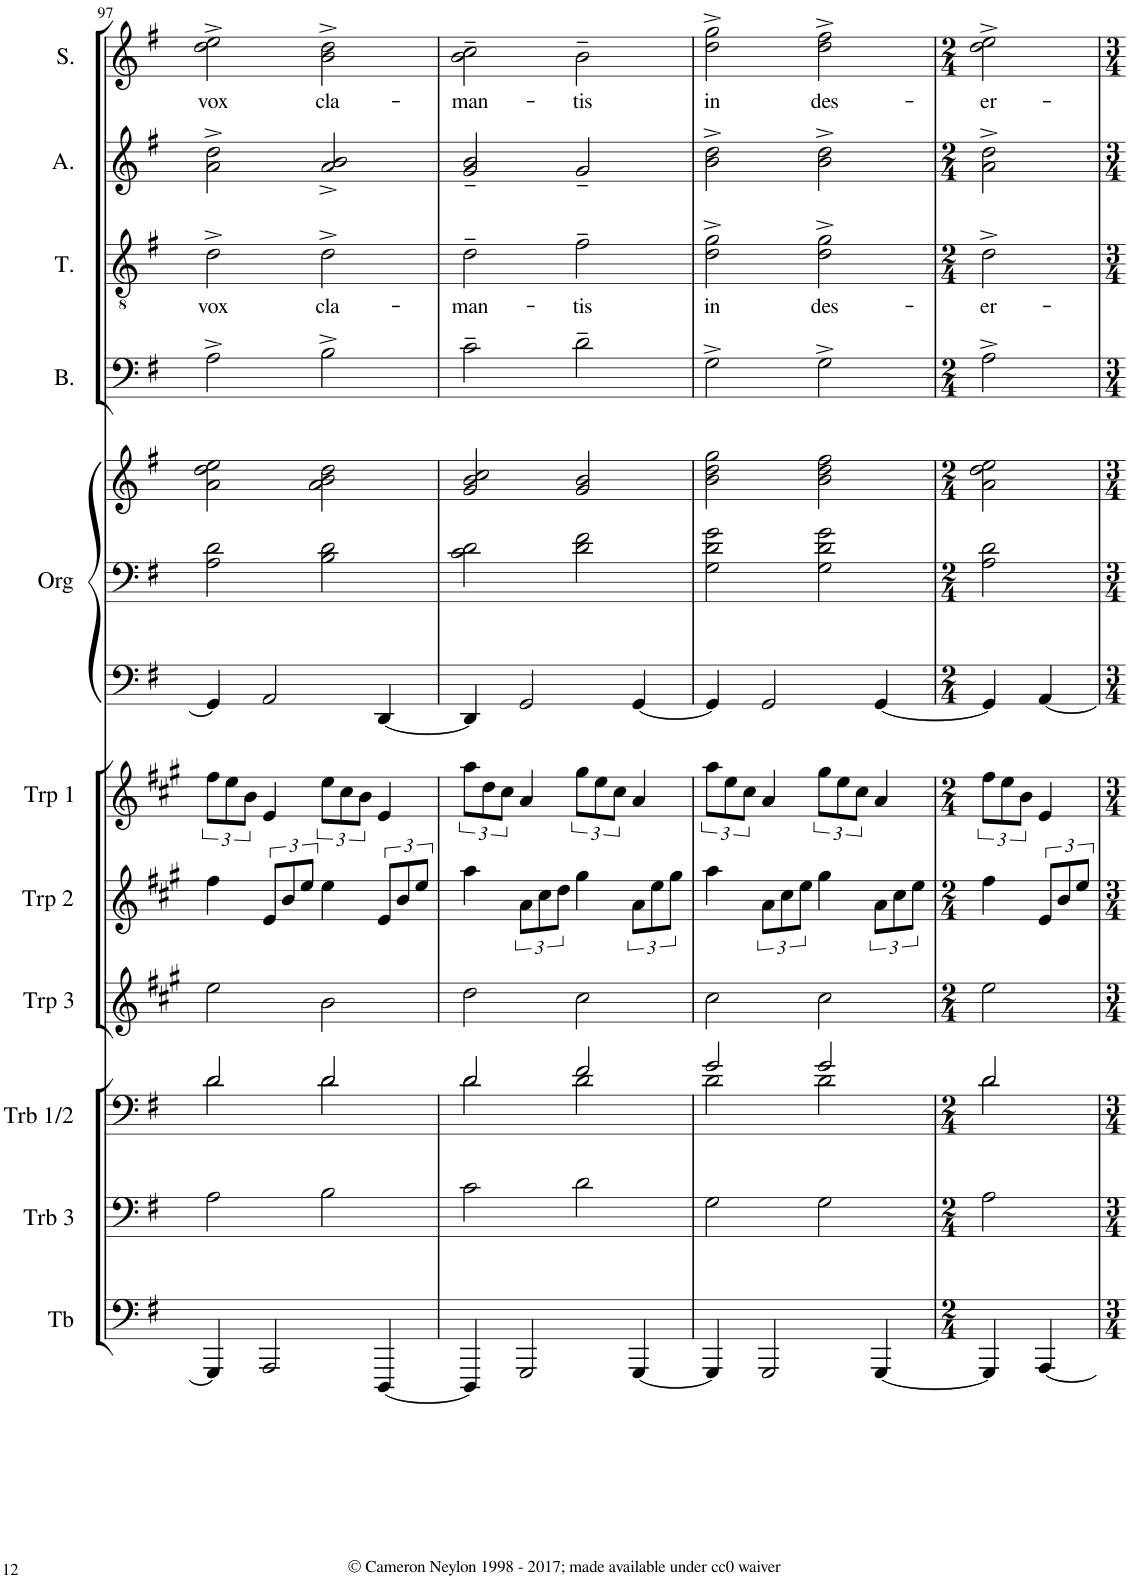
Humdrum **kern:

**kern	**kern	**kern	**kern	**kern	**kern	**kern	**kern	**kern	**kern	**kern	**text	**kern	**kern	**text
*part11	*part10	*part9	*part8	*part7	*part6	*part5	*part5	*part5	*part4	*part3	*part3	*part2	*part1	*part1
*staff13	*staff12	*staff11	*staff10	*staff9	*staff8	*staff7	*staff6	*staff5	*staff4	*staff3	*staff3	*staff2	*staff1	*staff1
*I"Tuba	*I"Trombone 3	*I"Trombone 1 &amp; 2	*I"Trumpet 3	*I"Trumpet 2	*I"Trumpet 1	*I"Organ	*	*	*I"Bass	*I"Tenor	*	*I"Alto	*I"Soprano	*
*I'Tb	*I'Trb 3	*I'Trb 1/2	*I'Trp 3	*I'Trp 2	*I'Trp 1	*I'Org	*	*	*I'B.	*I'T.	*	*I'A.	*I'S.	*
!!LO:PB:g=z
*clefF4	*clefF4	*clefF4	*clefG2	*clefG2	*clefG2	*clefF4	*clefF4	*clefG2	*clefF4	*clefGv2	*	*clefG2	*clefG2	*
*	*	*	*Trd1c2	*Trd1c2	*Trd1c2	*	*	*	*	*	*	*	*	*
*k[f#]	*k[f#]	*k[f#]	*k[f#c#g#]	*k[f#c#g#]	*k[f#c#g#]	*k[f#]	*k[f#]	*k[f#]	*k[f#]	*k[f#]	*	*k[f#]	*k[f#]	*
*G:	*G:	*G:	*A:	*A:	*A:	*G:	*G:	*G:	*G:	*G:	*	*G:	*G:	*
*M4/4	*M4/4	*M4/4	*M4/4	*M4/4	*M4/4	*M4/4	*M4/4	*M4/4	*M4/4	*M4/4	*	*M4/4	*M4/4	*
=97	=97	=97	=97	=97	=97	=97	=97	=97	=97	=97	=97	=97	=97	=97
*	*	*^	*	*	*	*	*	*	*	*	*	*	*	*
!	!	!	!	!	!	!	!	!	!	!	!	!LO:LY:b	!	!	!LO:LY:b
4GGG/]	2A\	2d/	2d\	2ee\	4ff#\	12ff#\L	4GG/]	2A\ 2d\	2a\ 2dd\ 2ee\	2A^\	2d^\	vox	2a\^ 2dd\^	2dd\^ 2ee\^	vox
.	.	.	.	.	.	12ee\	.	.	.	.	.	.	.	.	.
.	.	.	.	.	.	12b\J	.	.	.	.	.	.	.	.	.
2AAA/	.	.	.	.	12e/L	4e/	2AA/	.	.	.	.	.	.	.	.
.	.	.	.	.	12b/	.	.	.	.	.	.	.	.	.	.
.	.	.	.	.	12ee/J	.	.	.	.	.	.	.	.	.	.
!	!	!	!	!	!	!	!	!	!	!	!	!LO:LY:b	!	!	!LO:LY:b
.	2B\	2d/	2d\	2b\	4ee\	12ee\L	.	2B\ 2d\	2a\ 2b\ 2dd\	2B^\	2d^\	cla-	2a/^ 2b/^	2b\^ 2dd\^	cla-
.	.	.	.	.	.	12cc#\	.	.	.	.	.	.	.	.	.
.	.	.	.	.	.	12b\J	.	.	.	.	.	.	.	.	.
[4DDD/	.	.	.	.	12e/L	4e/	[4DD/	.	.	.	.	.	.	.	.
.	.	.	.	.	12b/	.	.	.	.	.	.	.	.	.	.
.	.	.	.	.	12ee/J	.	.	.	.	.	.	.	.	.	.
=98	=98	=98	=98	=98	=98	=98	=98	=98	=98	=98	=98	=98	=98	=98	=98
!	!	!	!	!	!	!	!	!	!	!	!	!LO:LY:b	!	!	!LO:LY:b
4DDD/]	2c\	2d/	2d\	2dd\	4aa\	12aa\L	4DD/]	2c\ 2d\	2g/ 2b/ 2cc/	2c~\	2d~\	-man-	2g/~ 2b/~	2b\~ 2cc\~	-man-
.	.	.	.	.	.	12dd\	.	.	.	.	.	.	.	.	.
.	.	.	.	.	.	12cc#\J	.	.	.	.	.	.	.	.	.
2GGG/	.	.	.	.	12a\L	4a/	2GG/	.	.	.	.	.	.	.	.
.	.	.	.	.	12cc#\	.	.	.	.	.	.	.	.	.	.
.	.	.	.	.	12dd\J	.	.	.	.	.	.	.	.	.	.
!	!	!	!	!	!	!	!	!	!	!	!	!LO:LY:b	!	!	!LO:LY:b
.	2d\	2f#/	2d\	2cc#\	4gg#\	12gg#\L	.	2d\ 2f#\	2g/ 2b/	2d~\	2f#~\	-tis	2g~/	2b~\	-tis
.	.	.	.	.	.	12ee\	.	.	.	.	.	.	.	.	.
.	.	.	.	.	.	12cc#\J	.	.	.	.	.	.	.	.	.
[4GGG/	.	.	.	.	12a\L	4a/	[4GG/	.	.	.	.	.	.	.	.
.	.	.	.	.	12ee\	.	.	.	.	.	.	.	.	.	.
.	.	.	.	.	12gg#\J	.	.	.	.	.	.	.	.	.	.
=99	=99	=99	=99	=99	=99	=99	=99	=99	=99	=99	=99	=99	=99	=99	=99
!	!	!	!	!	!	!	!	!	!	!	!	!LO:LY:b	!	!	!LO:LY:b
4GGG/]	2G\	2g/	2d\	2cc#\	4aa\	12aa\L	4GG/]	2G\ 2d\ 2g\	2b\ 2dd\ 2gg\	2G^\	2d\^ 2g\^	in	2b\^ 2dd\^	2dd\^ 2gg\^	in
.	.	.	.	.	.	12ee\	.	.	.	.	.	.	.	.	.
.	.	.	.	.	.	12cc#\J	.	.	.	.	.	.	.	.	.
2GGG/	.	.	.	.	12a\L	4a/	2GG/	.	.	.	.	.	.	.	.
.	.	.	.	.	12cc#\	.	.	.	.	.	.	.	.	.	.
.	.	.	.	.	12ee\J	.	.	.	.	.	.	.	.	.	.
!	!	!	!	!	!	!	!	!	!	!	!	!LO:LY:b	!	!	!LO:LY:b
.	2G\	2g/	2d\	2cc#\	4gg#\	12gg#\L	.	2G\ 2d\ 2g\	2b\ 2dd\ 2ff#\	2G^\	2d\^ 2g\^	des-	2b\^ 2dd\^	2dd\^ 2ff#\^	des-
.	.	.	.	.	.	12ee\	.	.	.	.	.	.	.	.	.
.	.	.	.	.	.	12cc#\J	.	.	.	.	.	.	.	.	.
[4GGG/	.	.	.	.	12a\L	4a/	[4GG/	.	.	.	.	.	.	.	.
.	.	.	.	.	12cc#\	.	.	.	.	.	.	.	.	.	.
.	.	.	.	.	12ee\J	.	.	.	.	.	.	.	.	.	.
=100	=100	=100	=100	=100	=100	=100	=100	=100	=100	=100	=100	=100	=100	=100	=100
*M2/4	*M2/4	*M2/4	*	*M2/4	*M2/4	*M2/4	*M2/4	*M2/4	*M2/4	*M2/4	*M2/4	*	*M2/4	*M2/4	*
!	!	!	!	!	!	!	!	!	!	!	!	!LO:LY:b	!	!	!LO:LY:b
4GGG/]	2A\	2d/	2d\	2ee\	4ff#\	12ff#\L	4GG/]	2A\ 2d\	2a\ 2dd\ 2ee\	2A^\	2d^\	-er-	2a\^ 2dd\^	2dd\^ 2ee\^	-er-
.	.	.	.	.	.	12ee\	.	.	.	.	.	.	.	.	.
.	.	.	.	.	.	12b\J	.	.	.	.	.	.	.	.	.
[4AAA/	.	.	.	.	12e/L	4e/	[4AA/	.	.	.	.	.	.	.	.
.	.	.	.	.	12b/	.	.	.	.	.	.	.	.	.	.
.	.	.	.	.	12ee/J	.	.	.	.	.	.	.	.	.	.
*	*	*v	*v	*	*	*	*	*	*	*	*	*	*	*	*
=	=	=	=	=	=	=	=	=	=	=	=	=	=	=
*-	*-	*-	*-	*-	*-	*-	*-	*-	*-	*-	*-	*-	*-	*-
